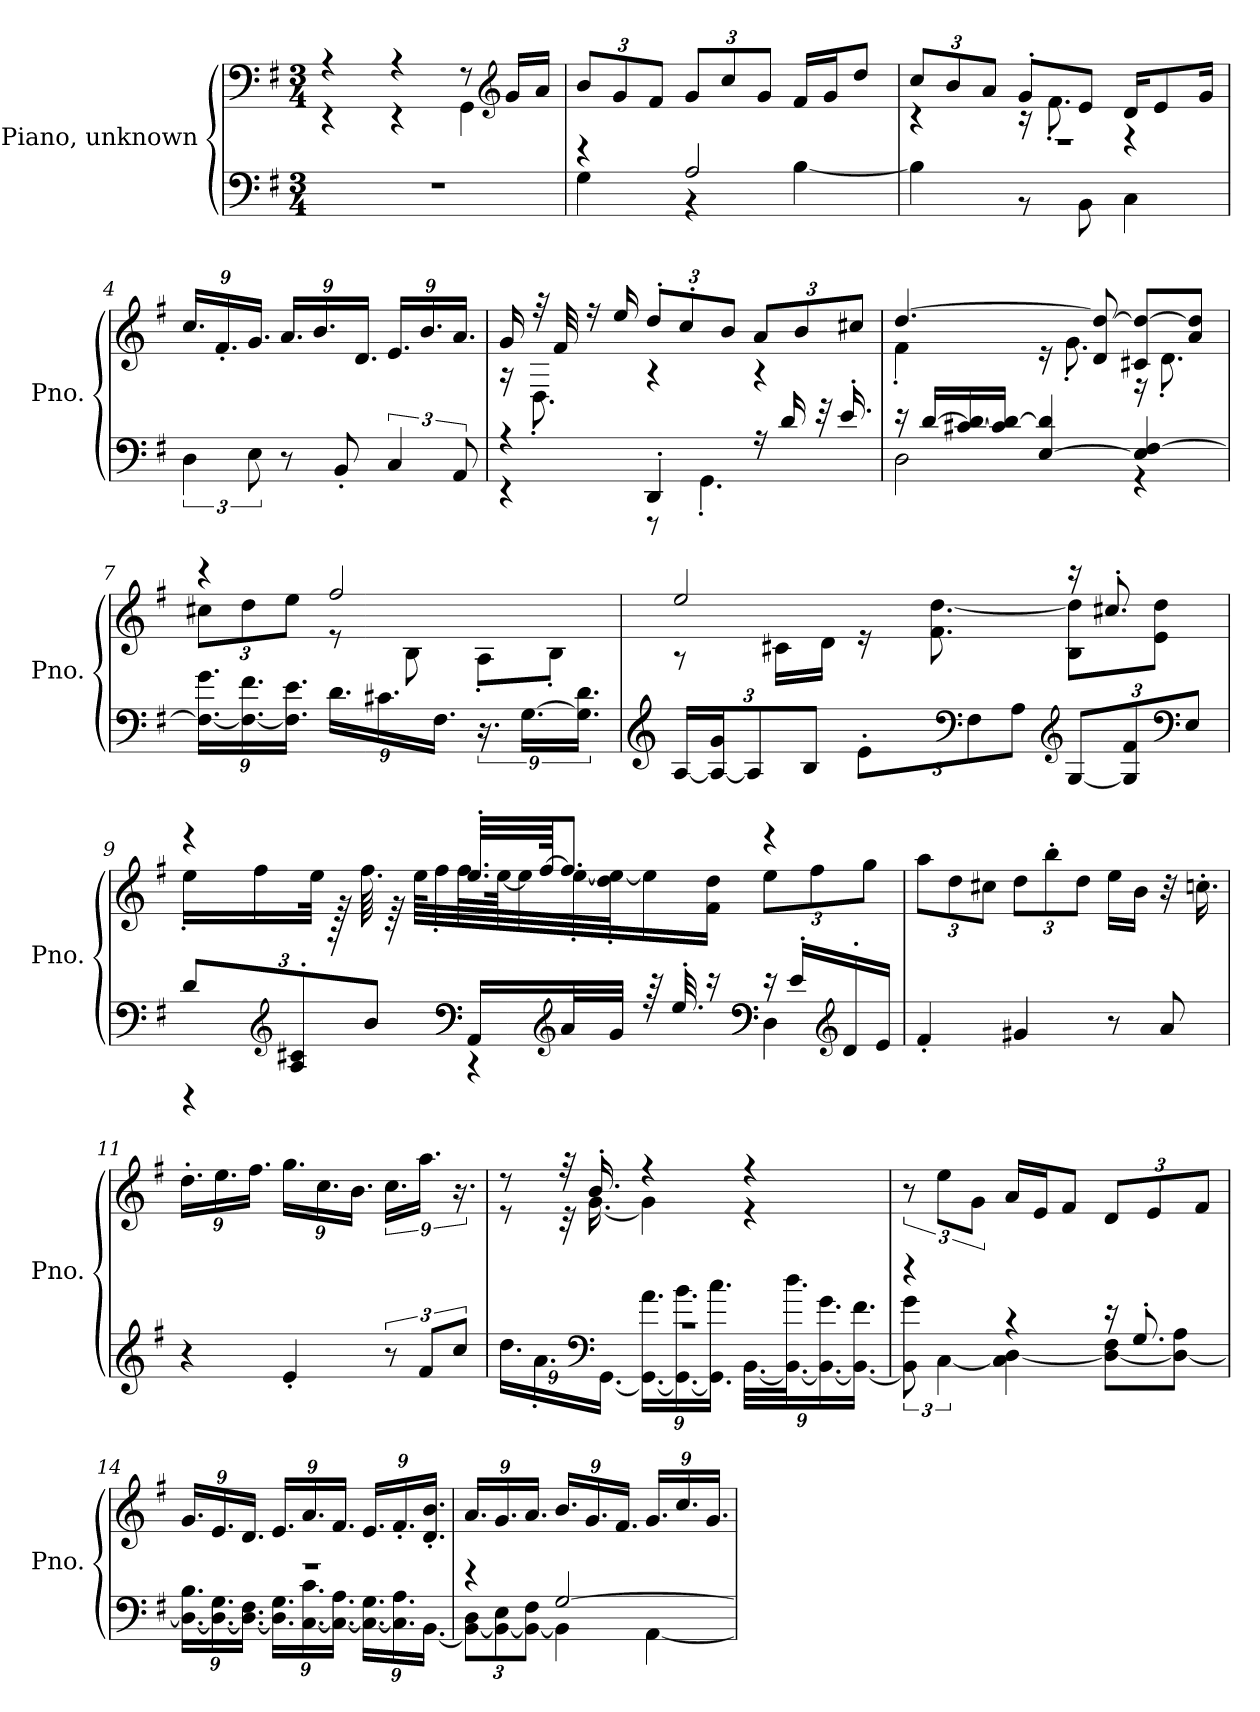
**kern	**kern
*part1	*part1
*staff2	*staff1
*I"Piano, unknown	*
*I'Pno.	*
*clefF4	*clefF4
*k[f#]	*k[f#]
*M3/4	*M3/4
*MM160	*MM160
=1	=1
*	*^
2.r	4r	4r
.	4r	4r
.	8r	4GG\
*	*clefG2	*
.	16g/LL	.
.	16a/JJ	.
*	*v	*v
=2	=2
*^	*
*	*	*Xbrackettup
4r	4G\	12b/L
.	.	12g/
.	.	12f#/J
2A/	4r	12g/L
.	.	12cc/
.	.	12g/J
.	[4B\	16f#/LL
.	.	16g/J
.	.	8dd/J
=3	=3	=3
*	*	*^
2.r	4B\]	12cc/L	4r
.	.	12b/	.
.	.	12a/J	.
.	8r	8g'/L	16r
.	.	.	8.f#'\
.	8BB\	8e/J	.
.	4C\	16d/KL	4r
.	.	8e/	.
.	.	16g/Jk	.
*v	*v	*	*
*	*v	*v
=4	=4
6D\	18.cc/LL
.	18.f#'/
12E\	18.g/JJ
8r	18.a/LL
.	18.b/
8BB'/	.
.	18.d/JJ
6C/	18.e/LL
.	18.b/
12AA/	18.a/JJ
!!LO:LB:g=z
=5	=5
*^	*^
4r	4r	16g/	16r
.	.	32r	8.D'\
.	.	32f#/	.
.	.	16r	.
.	.	16ee/	.
4DD'/	8r	12dd'/L	4r
.	.	12cc'/	.
.	4.GG'\	.	.
.	.	12b/J	.
16r	.	12a/L	4r
16d/	.	.	.
.	.	12b/	.
32r	.	.	.
16.e'/	.	.	.
.	.	12cc#X/J	.
=6	=6	=6	=6
16r	2D\	[4.dd/	4f#'\
[16d/LL	.	.	.
[16c#X/ 16d/]	.	.	.
16c#/] [16d/JJ	.	.	.
[4E/ 4d/]	.	.	16r
.	.	.	8.g'\
.	.	8d/ 8dd/_	.
4E/] [4F#/	4r	8c#X/ 8dd/_L	16r
.	.	.	8.d'\
.	.	8a/ 8dd/]J	.
*v	*v	*	*
!!LO:LB:g=z	!!
=7	=7	=7
18.F#\_ 18.g\LL	4r	12cc#X\L
18.F#\_ 18.f#\	.	12dd\
18.F#\] 18.e\JJ	.	12ee\J
18.d\LL	2ff#/	8r
18.c#X\	.	.
.	.	8B\
18.F#\JJ	.	.
18.r	.	8A'\L
[18.G\LL	.	.
.	.	8B'\J
18.G\] 18.d\JJ	.	.
=8	=8	=8
*clefG2	*	*
*Xbrackettup	*	*
[24A/LL	2ee/	8r
24A/_ 24g/J	.	.
12A/]	.	.
.	.	16c#X\LL
12B/J	.	.
.	.	16d\JJ
12e'\L	.	16r
.	.	8.f#\ [8.dd\
*clefF4	*	*
12F#\	.	.
12A\J	.	.
*clefG2	*	*
[12G/L	16r	8B\ 8dd\]L
.	8.cc#X'/	.
12G/] 12f#/	.	.
.	.	8e\ 8dd\J
*clefF4	*	*
12E/J	.	.
!!LO:LB:g=z	!!
=9	=9	=9
*^	*	*
12d/L	4r	4r	16ee'\LL
.	.	.	16ff#\
*clefG2	*	*	*
12A/' 12c#X/'	.	.	.
.	.	.	32ee\JJk
.	.	.	128r
.	.	.	64.ff#\
12b/J	.	.	.
.	.	.	64r
.	.	.	64ee\KLLL
.	.	.	32ff#'\
*clefF4	*	*	*
16AA/LL	4r	32.ee'/LLL	64.ff#\L
.	.	.	[128ee\JK
.	.	.	32ee\]
.	.	[64ff#/JJK	.
*clefG2	*	*	*
32a/L	.	8.ff#/J]	[32ee'\
32g/JJJ	.	.	32dd\' 32ee\_'J
64r	.	.	16ee\]
32.ee'/	.	.	.
16r	.	.	16f#\ 16dd\JJ
*clefF4	*	*	*
16r	4D\	4r	12ee\L
16e'/LL	.	.	.
.	.	.	12ff#\
*clefG2	*	*	*
16d'/	.	.	.
.	.	.	12gg\J
16e/JJ	.	.	.
*v	*v	*	*
*	*v	*v
=10	=10
4f#'/	12aa\L
.	12dd\
.	12cc#X\J
4g#X/	12dd\L
.	12bb'\
.	12dd\J
8r	16ee\LL
.	16b\JJ
8a/	32r
.	16.ccn'\
!!LO:LB:g=z
=11	=11
*	*brackettup
4r	18.dd'\LL
.	18.ee\
.	18.ff#\JJ
4e'/	18.gg\LL
.	18.cc\
.	18.b\JJ
*brackettup	*
12r	18.cc\LL
12f#/L	18.aa\JJ
12cc/J	18.r
=12	=12
*^	*
*	*Xbrackettup	*
*	*	*^
2.r	18.dd\LL	8r	8r
.	18.a'\	.	.
.	.	32r	32r
.	.	16.b'/	[16.g\
*clefF4	*	*	*
.	[18.GG\JJ	.	.
.	18.GG\_ 18.a\LL	4r	4g\]
.	18.GG\_ 18.b\	.	.
.	18.GG\] 18.cc\JJ	.	.
.	[36.BB\LLL	4r	4r
.	36.BB\_ 36.dd\J	.	.
.	18.BB\_ 18.g\	.	.
.	18.BB\_ 18.f#\JJ	.	.
*	*	*v	*v
=13	=13	=13
*	*brackettup	*
4r	12BB\] 12g\	12r
.	[6C\	12ee\L
.	.	12g\J
4r	4C\] [4D\	16a/LL
.	.	16e/J
.	.	8f#/J
*	*	*Xbrackettup
16r	8D\_ 8F#\L	12d/L
8.G'/	.	.
.	.	12e/
.	8D\_ 8A\J	.
.	.	12f#/J
!!LO:LB:g=z
=14	=14	=14
*	*Xbrackettup	*
2.r	18.D\_ 18.B\LL	18.g/LL
.	18.D\_ 18.G\	18.e/
.	18.D\_ 18.F#\JJ	18.d/JJ
.	18.D\] 18.G\LL	18.e/LL
.	[18.C\ 18.c\	18.a/
.	18.C\_ 18.A\JJ	18.f#/JJ
.	18.C\_ 18.G\LL	18.e/LL
.	18.C\] 18.A\	18.f#'/
.	[18.BB\JJ	18.d/' 18.b/'JJ
=15	=15	=15
4r	12BB\_ 12D\L	18.a/LL
.	12BB\_ 12E\	18.g/
.	12BB\_ 12F#\J	18.a/JJ
[2G/	4BB\]	18.b/LL
.	.	18.g/
.	.	18.f#/JJ
.	[4AA\	18.g/LL
.	.	18.cc/
.	.	18.g/JJ
*v	*v	*
=	=
*-	*-
